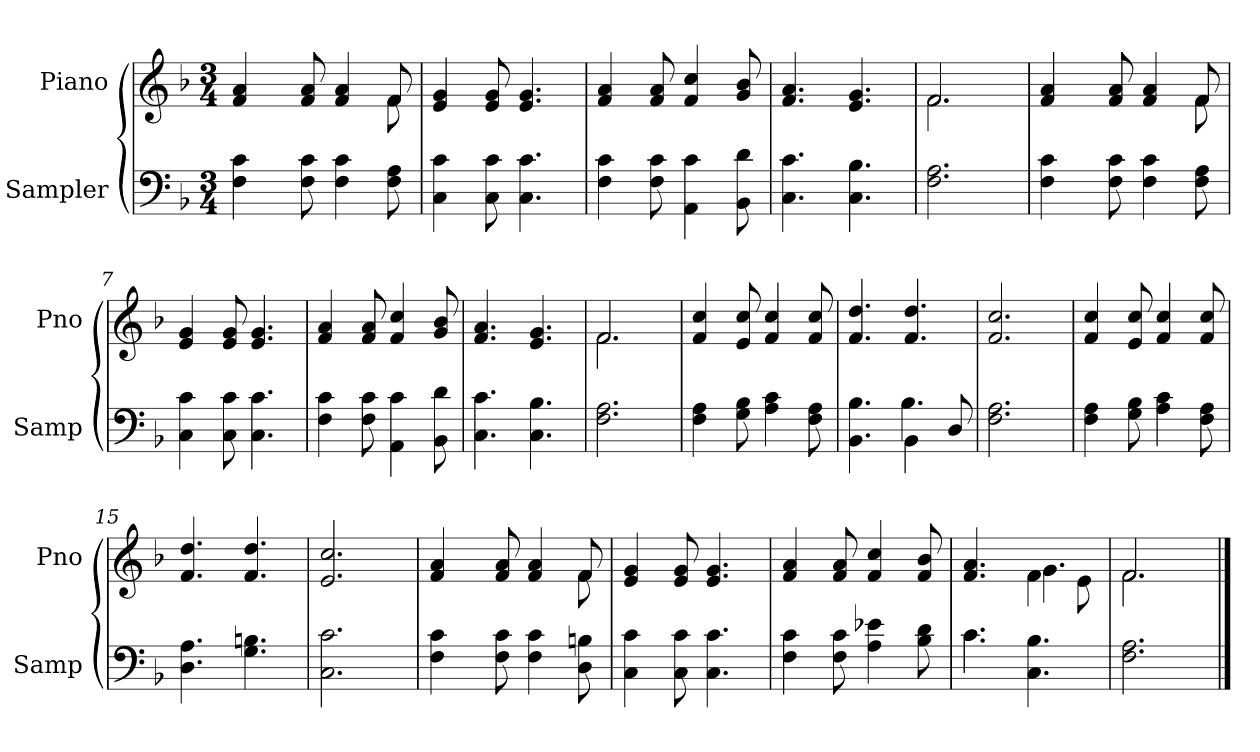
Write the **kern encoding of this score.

**kern	**kern
*part2	*part1
*staff2	*staff1
*I"Sampler	*I"Piano
*I'Samp	*I'Pno
*clefF4	*clefG2
*k[b-]	*k[b-]
*F:	*F:
*M3/4	*M3/4
=1	=1
*	*^
4F 4c	4f 4a	8ryy
*	*v	*v
8F 8c	8f 8a
4F 4c	4f 4a
*	*^
8F 8A	8f/	8f
*	*v	*v
=2	=2
4C 4c	4e 4g
8C 8c	8e 8g
4.C 4.c	4.e 4.g
=3	=3
4F 4c	4f 4a
8F 8c	8f 8a
4AA 4c	4f 4cc
8BB- 8d	8g 8b-
=4	=4
4.C 4.c	4.f 4.a
4.C 4.B-	4.e 4.g
=5	=5
*	*^
2.F 2.A	2.f/	2.f
=6	=6	=6
4F 4c	4f 4a	8ryy
*	*v	*v
8F 8c	8f 8a
4F 4c	4f 4a
*	*^
8F 8A	8f/	8f
*	*v	*v
=7	=7
4C 4c	4e 4g
8C 8c	8e 8g
4.C 4.c	4.e 4.g
=8	=8
4F 4c	4f 4a
8F 8c	8f 8a
4AA 4c	4f 4cc
8BB- 8d	8g 8b-
=9	=9
4.C 4.c	4.f 4.a
4.C 4.B-	4.e 4.g
=10	=10
*	*^
2.F 2.A	2.f/	2.f
*	*v	*v
=11	=11
4F 4A	4f 4cc
8G 8B-	8e 8cc
4A 4c	4f 4cc
8F 8A	8f 8cc
=12	=12
*^	*
4.BB- 4.B-	4.ryy	4.f 4.dd
4BB-\	4.B-	4.f 4.dd
8D	.	.
*v	*v	*
=13	=13
2.F 2.A	2.f 2.cc
=14	=14
4F 4A	4f 4cc
8G 8B-	8e 8cc
4A 4c	4f 4cc
8F 8A	8f 8cc
=15	=15
4.D 4.A	4.f 4.dd
4.G 4.Bn	4.f 4.dd
=16	=16
2.C 2.c	2.e 2.cc
=17	=17
*	*^
4F 4c	4f 4a	8ryy
*	*v	*v
8F 8c	8f 8a
4F 4c	4f 4a
*	*^
8D 8Bn	8f/	8f
*	*v	*v
=18	=18
4C 4c	4e 4g
8C 8c	8e 8g
4.C 4.c	4.e 4.g
=19	=19
4F 4c	4f 4a
8F 8c	8f 8a
4A 4e-X	4f 4cc
8B- 8d	8f 8b-
=20	=20
*^	*^
4.c\	4.c	4.f 4.a	4.ryy
4.C 4.B-	4.ryy	4f\	4.g
.	.	8e\	.
*v	*v	*	*
=21	=21	=21
2.F 2.A	2.f/	2.f
*	*v	*v
==	==
*-	*-
